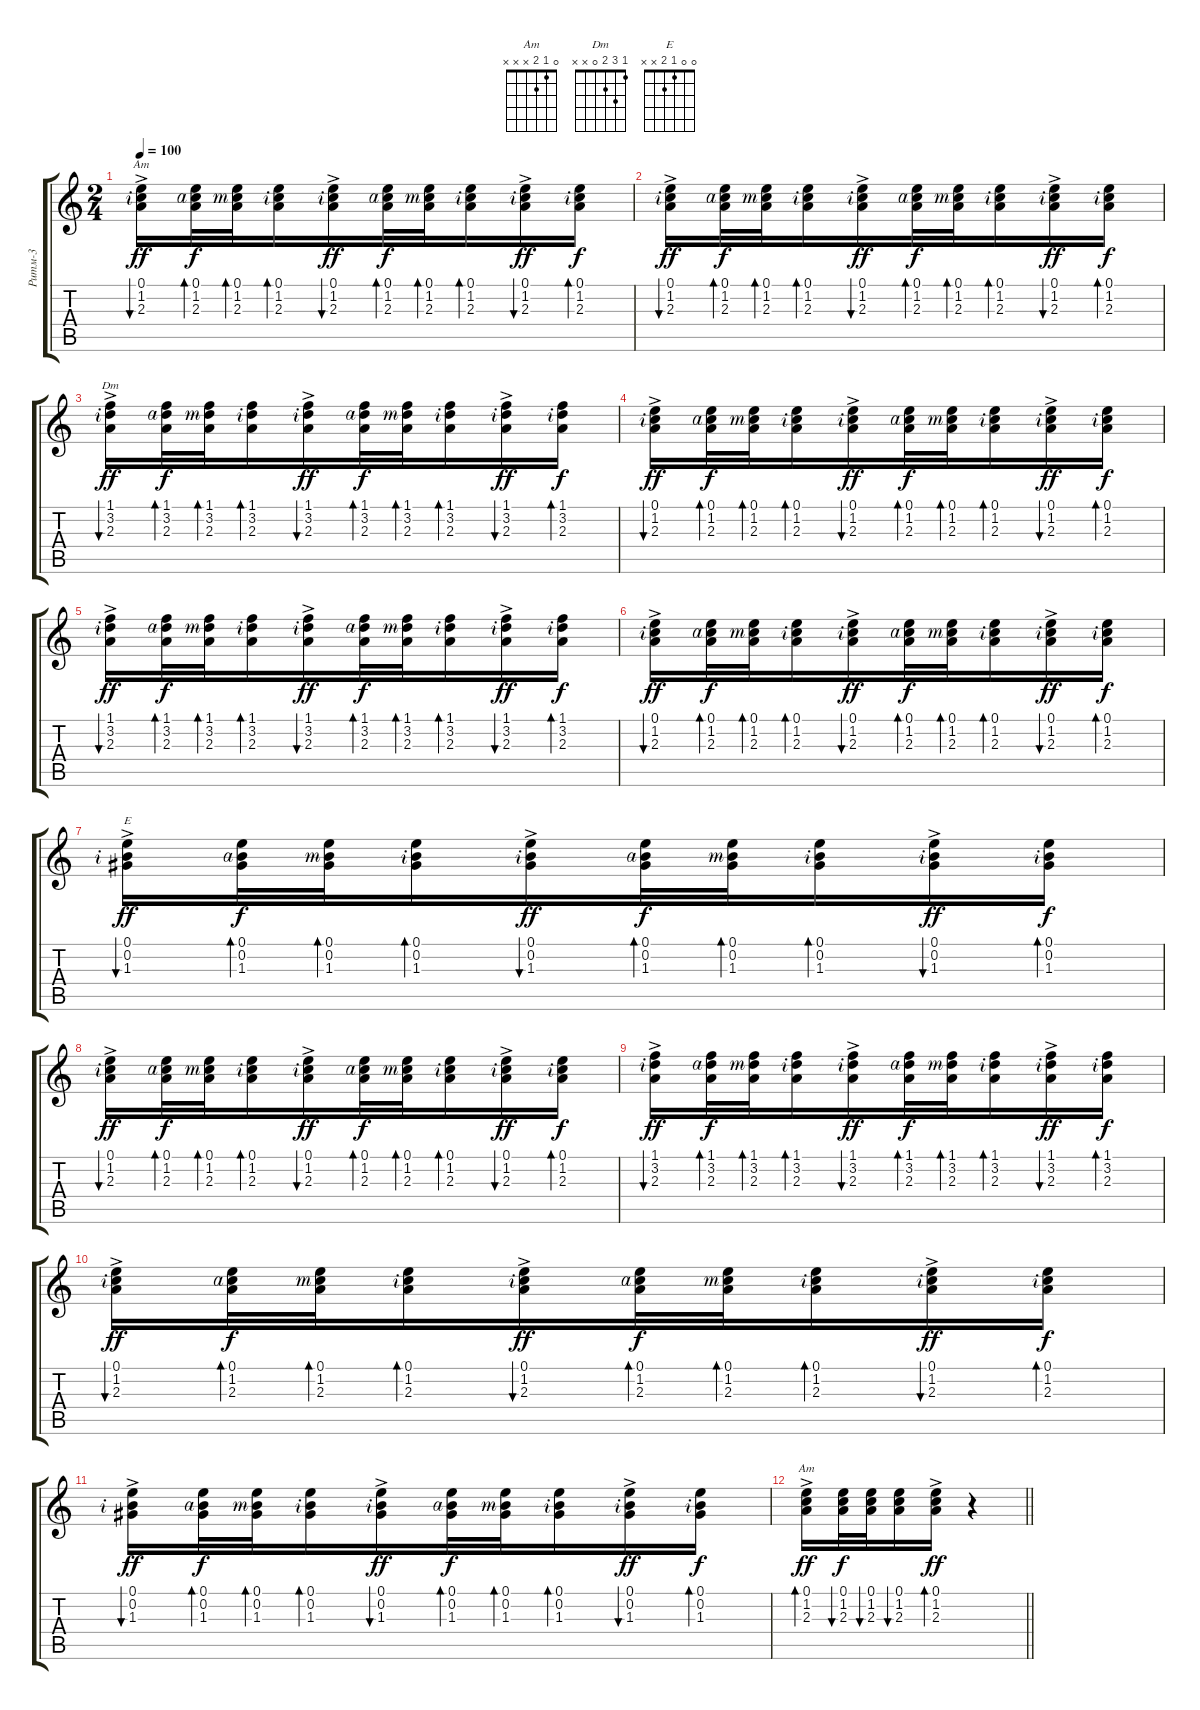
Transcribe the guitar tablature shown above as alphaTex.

\track ("Ритм-3" "Ритм-3") {instrument acousticguitarsteel}
\staff {score tabs}
\tuning (E4 B3 G3 D3 A2 E2) {hide}
\chord ("Am" 0 1 2 2 x x)
\chord ("Dm" 1 3 2 0 x x)
\chord ("E" 0 0 1 2 x x)
\chord ("Am" 0 1 2 x x x)
\ts (2 4)
\tempo 100
\clef g2
\ks c
(0.1{ac} 1.2{ac rf 2} 2.3{ac}).16{bu 30 ch "Am" dy ff} (0.1 1.2{rf 4} 2.3).32{bd 30 dy f} (0.1 1.2{rf 3} 2.3).32{bd 30 beam merge} (0.1 1.2{rf 2} 2.3).16{bd 30} (0.1{ac} 1.2{ac rf 2} 2.3{ac}).16{bu 30 dy ff beam merge} (0.1 1.2{rf 4} 2.3).32{bd 30 dy f} (0.1 1.2{rf 3} 2.3).32{bd 30 beam merge} (0.1 1.2{rf 2} 2.3).16{bd 30} (0.1{ac} 1.2{ac rf 2} 2.3{ac}).16{bu 30 dy ff} (0.1 1.2{rf 2} 2.3).16{bd 30 dy f} |
(0.1{ac} 1.2{ac rf 2} 2.3{ac}).16{bu 30 dy ff} (0.1 1.2{rf 4} 2.3).32{bd 30 dy f} (0.1 1.2{rf 3} 2.3).32{bd 30 beam merge} (0.1 1.2{rf 2} 2.3).16{bd 30} (0.1{ac} 1.2{ac rf 2} 2.3{ac}).16{bu 30 dy ff beam merge} (0.1 1.2{rf 4} 2.3).32{bd 30 dy f} (0.1 1.2{rf 3} 2.3).32{bd 30 beam merge} (0.1 1.2{rf 2} 2.3).16{bd 30} (0.1{ac} 1.2{ac rf 2} 2.3{ac}).16{bu 30 dy ff} (0.1 1.2{rf 2} 2.3).16{bd 30 dy f} |
(1.1{ac} 3.2{ac rf 2} 2.3{ac}).16{bu 30 ch "Dm" dy ff} (1.1 3.2{rf 4} 2.3).32{bd 30 dy f} (1.1 3.2{rf 3} 2.3).32{bd 30 beam merge} (1.1 3.2{rf 2} 2.3).16{bd 30} (1.1{ac} 3.2{ac rf 2} 2.3{ac}).16{bu 30 dy ff beam merge} (1.1 3.2{rf 4} 2.3).32{bd 30 dy f} (1.1 3.2{rf 3} 2.3).32{bd 30 beam merge} (1.1 3.2{rf 2} 2.3).16{bd 30} (1.1{ac} 3.2{ac rf 2} 2.3{ac}).16{bu 30 dy ff} (1.1 3.2{rf 2} 2.3).16{bd 30 dy f} |
(0.1{ac} 1.2{ac rf 2} 2.3{ac}).16{bu 30 dy ff} (0.1 1.2{rf 4} 2.3).32{bd 30 dy f} (0.1 1.2{rf 3} 2.3).32{bd 30 beam merge} (0.1 1.2{rf 2} 2.3).16{bd 30} (0.1{ac} 1.2{ac rf 2} 2.3{ac}).16{bu 30 dy ff beam merge} (0.1 1.2{rf 4} 2.3).32{bd 30 dy f} (0.1 1.2{rf 3} 2.3).32{bd 30 beam merge} (0.1 1.2{rf 2} 2.3).16{bd 30} (0.1{ac} 1.2{ac rf 2} 2.3{ac}).16{bu 30 dy ff} (0.1 1.2{rf 2} 2.3).16{bd 30 dy f} |
(1.1{ac} 3.2{ac rf 2} 2.3{ac}).16{bu 30 dy ff} (1.1 3.2{rf 4} 2.3).32{bd 30 dy f} (1.1 3.2{rf 3} 2.3).32{bd 30 beam merge} (1.1 3.2{rf 2} 2.3).16{bd 30} (1.1{ac} 3.2{ac rf 2} 2.3{ac}).16{bu 30 dy ff beam merge} (1.1 3.2{rf 4} 2.3).32{bd 30 dy f} (1.1 3.2{rf 3} 2.3).32{bd 30 beam merge} (1.1 3.2{rf 2} 2.3).16{bd 30} (1.1{ac} 3.2{ac rf 2} 2.3{ac}).16{bu 30 dy ff} (1.1 3.2{rf 2} 2.3).16{bd 30 dy f} |
(0.1{ac} 1.2{ac rf 2} 2.3{ac}).16{bu 30 dy ff} (0.1 1.2{rf 4} 2.3).32{bd 30 dy f} (0.1 1.2{rf 3} 2.3).32{bd 30 beam merge} (0.1 1.2{rf 2} 2.3).16{bd 30} (0.1{ac} 1.2{ac rf 2} 2.3{ac}).16{bu 30 dy ff beam merge} (0.1 1.2{rf 4} 2.3).32{bd 30 dy f} (0.1 1.2{rf 3} 2.3).32{bd 30 beam merge} (0.1 1.2{rf 2} 2.3).16{bd 30} (0.1{ac} 1.2{ac rf 2} 2.3{ac}).16{bu 30 dy ff} (0.1 1.2{rf 2} 2.3).16{bd 30 dy f} |
(0.1{ac} 0.2{ac rf 2} 1.3{ac}).16{bu 30 ch "E" dy ff} (0.1 0.2{rf 4} 1.3).32{bd 30 dy f} (0.1 0.2{rf 3} 1.3).32{bd 30 beam merge} (0.1 0.2{rf 2} 1.3).16{bd 30} (0.1{ac} 0.2{ac rf 2} 1.3{ac}).16{bu 30 dy ff beam merge} (0.1 0.2{rf 4} 1.3).32{bd 30 dy f} (0.1 0.2{rf 3} 1.3).32{bd 30 beam merge} (0.1 0.2{rf 2} 1.3).16{bd 30} (0.1{ac} 0.2{ac rf 2} 1.3{ac}).16{bu 30 dy ff} (0.1 0.2{rf 2} 1.3).16{bd 30 dy f} |
(0.1{ac} 1.2{ac rf 2} 2.3{ac}).16{bu 30 dy ff} (0.1 1.2{rf 4} 2.3).32{bd 30 dy f} (0.1 1.2{rf 3} 2.3).32{bd 30 beam merge} (0.1 1.2{rf 2} 2.3).16{bd 30} (0.1{ac} 1.2{ac rf 2} 2.3{ac}).16{bu 30 dy ff beam merge} (0.1 1.2{rf 4} 2.3).32{bd 30 dy f} (0.1 1.2{rf 3} 2.3).32{bd 30 beam merge} (0.1 1.2{rf 2} 2.3).16{bd 30} (0.1{ac} 1.2{ac rf 2} 2.3{ac}).16{bu 30 dy ff} (0.1 1.2{rf 2} 2.3).16{bd 30 dy f} |
(1.1{ac} 3.2{ac rf 2} 2.3{ac}).16{bu 30 dy ff} (1.1 3.2{rf 4} 2.3).32{bd 30 dy f} (1.1 3.2{rf 3} 2.3).32{bd 30 beam merge} (1.1 3.2{rf 2} 2.3).16{bd 30} (1.1{ac} 3.2{ac rf 2} 2.3{ac}).16{bu 30 dy ff beam merge} (1.1 3.2{rf 4} 2.3).32{bd 30 dy f} (1.1 3.2{rf 3} 2.3).32{bd 30 beam merge} (1.1 3.2{rf 2} 2.3).16{bd 30} (1.1{ac} 3.2{ac rf 2} 2.3{ac}).16{bu 30 dy ff} (1.1 3.2{rf 2} 2.3).16{bd 30 dy f} |
(0.1{ac} 1.2{ac rf 2} 2.3{ac}).16{bu 30 dy ff} (0.1 1.2{rf 4} 2.3).32{bd 30 dy f} (0.1 1.2{rf 3} 2.3).32{bd 30 beam merge} (0.1 1.2{rf 2} 2.3).16{bd 30} (0.1{ac} 1.2{ac rf 2} 2.3{ac}).16{bu 30 dy ff beam merge} (0.1 1.2{rf 4} 2.3).32{bd 30 dy f} (0.1 1.2{rf 3} 2.3).32{bd 30 beam merge} (0.1 1.2{rf 2} 2.3).16{bd 30} (0.1{ac} 1.2{ac rf 2} 2.3{ac}).16{bu 30 dy ff} (0.1 1.2{rf 2} 2.3).16{bd 30 dy f} |
(0.1{ac} 0.2{ac rf 2} 1.3{ac}).16{bu 30 dy ff} (0.1 0.2{rf 4} 1.3).32{bd 30 dy f} (0.1 0.2{rf 3} 1.3).32{bd 30 beam merge} (0.1 0.2{rf 2} 1.3).16{bd 30} (0.1{ac} 0.2{ac rf 2} 1.3{ac}).16{bu 30 dy ff beam merge} (0.1 0.2{rf 4} 1.3).32{bd 30 dy f} (0.1 0.2{rf 3} 1.3).32{bd 30 beam merge} (0.1 0.2{rf 2} 1.3).16{bd 30} (0.1{ac} 0.2{ac rf 2} 1.3{ac}).16{bu 30 dy ff} (0.1 0.2{rf 2} 1.3).16{bd 30 dy f} |
\barLineRight lightlight
(0.1{ac} 1.2{ac} 2.3{ac}).16{bd 30 ch "Am" dy ff} (0.1 1.2 2.3).32{bu 60 dy f} (0.1 1.2 2.3).32{bu 60 beam merge} (0.1 1.2 2.3).16{bu 60} (0.1{ac} 1.2{ac} 2.3{ac}).16{bd 30 dy ff} r.4
